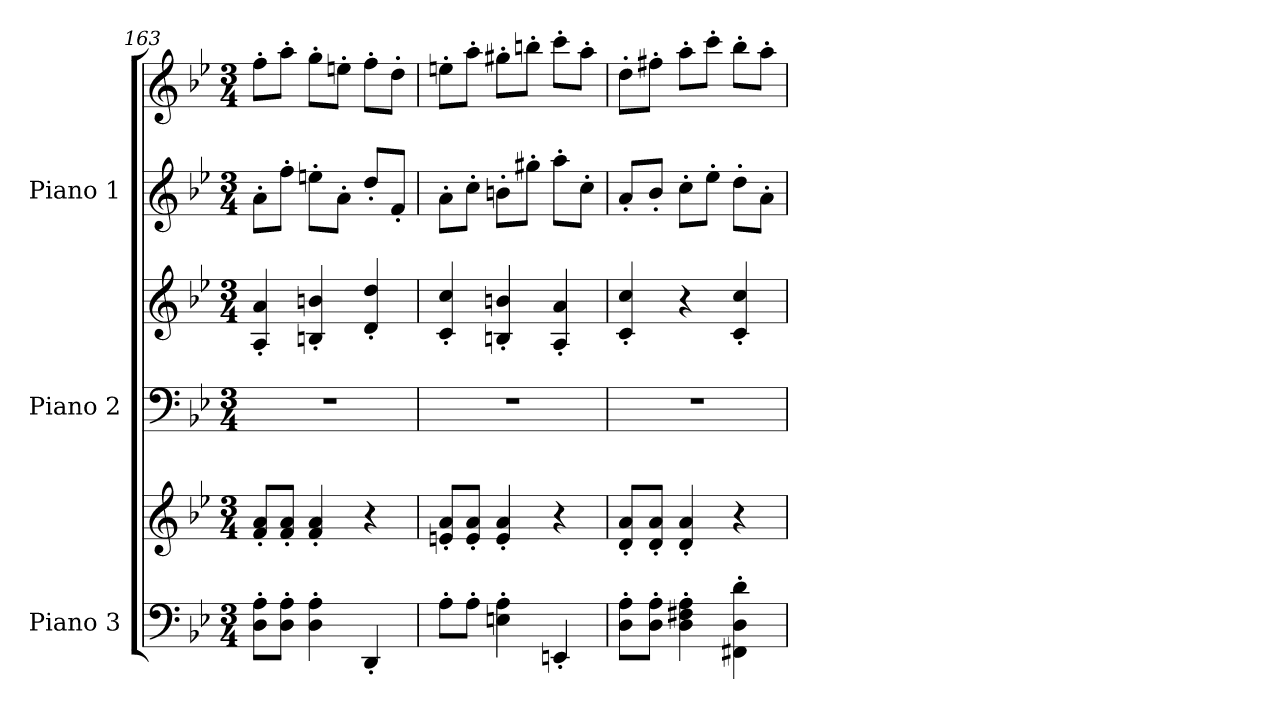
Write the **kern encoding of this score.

**kern	**kern	**kern	**kern	**kern	**kern
*part3	*part3	*part2	*part2	*part1	*part1
*staff6	*staff5	*staff4	*staff3	*staff2	*staff1
*I"Piano 3	*	*I"Piano 2	*	*I"Piano 1	*
*I'Pno. 3	*	*I'Pno. 2	*	*I'Pno. 1	*
*clefF4	*clefG2	*clefF4	*clefG2	*clefG2	*clefG2
*k[b-e-]	*k[b-e-]	*k[b-e-]	*k[b-e-]	*k[b-e-]	*k[b-e-]
*M3/4	*M3/4	*M3/4	*M3/4	*M3/4	*M3/4
=163	=163	=163	=163	=163	=163
8D\' 8A\'L	8f/' 8a/'L	2.r	4A/' 4a/'	8a'\L	8ff'\L
8D\' 8A\'J	8f/' 8a/'J	.	.	8ff'\J	8aa'\J
4D\' 4A\'	4f/' 4a/'	.	4Bn/' 4bn/'	8een'\L	8gg'\L
.	.	.	.	8a'\J	8een'\J
4DD'/	4r	.	4d/' 4dd/'	8dd'/L	8ff'\L
.	.	.	.	8f'/J	8dd'\J
=164	=164	=164	=164	=164	=164
8A'\L	8en/' 8a/'L	2.r	4c/' 4cc/'	8a'\L	8een'\L
8A'\J	8e/' 8a/'J	.	.	8cc'\J	8aa'\J
4En\' 4A\'	4e/' 4a/'	.	4Bn/' 4bn/'	8bn'\L	8gg#X'\L
.	.	.	.	8gg#X'\J	8bbn'\J
4EEn'/	4r	.	4A/' 4a/'	8aa'\L	8ccc'\L
.	.	.	.	8cc'\J	8aa'\J
!!LO:LB:g=z
=165	=165	=165	=165	=165	=165
8D\' 8A\'L	8d/' 8a/'L	2.r	4c/' 4cc/'	8a'/L	8dd'\L
8D\' 8A\'J	8d/' 8a/'J	.	.	8b-'/J	8ff#X'\J
4D\' 4F#X\' 4A\'	4d/' 4a/'	.	4r	8cc'\L	8aa'\L
.	.	.	.	8ee-'\J	8ccc'\J
4FF#X\' 4D\' 4d\'	4r	.	4c/' 4cc/'	8dd'\L	8bb-'\L
.	.	.	.	8a'\J	8aa'\J
=	=	=	=	=	=
*-	*-	*-	*-	*-	*-
